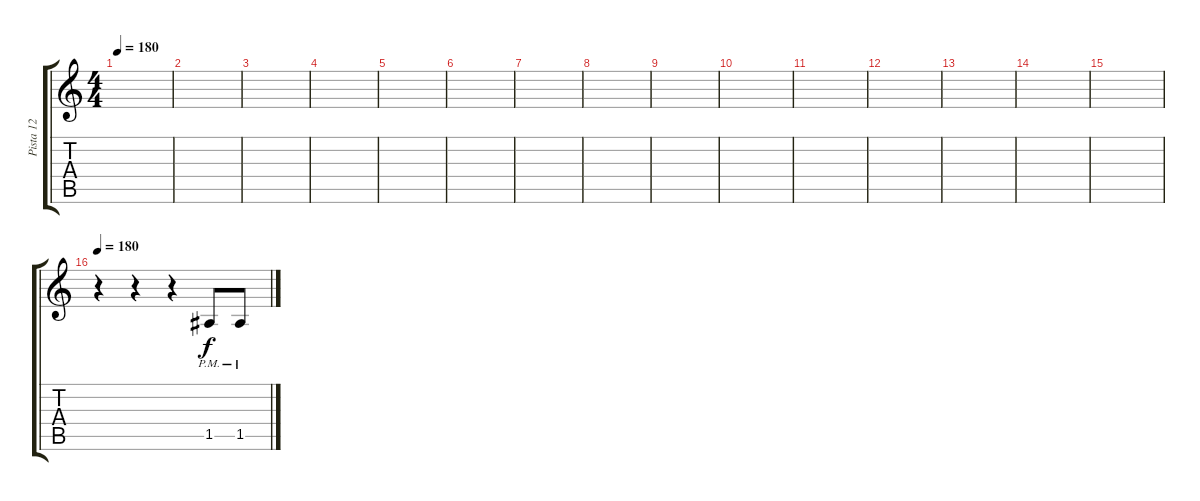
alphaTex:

\track ("Pista 12" "Pista 12") {instrument distortionguitar}
\staff {score tabs}
\tuning (E4 B3 G3 D3 A2 E2) {hide}
\ts (4 4)
\tempo 180
\clef g2
\ks c
|
|
|
|
|
|
|
|
|
|
|
|
|
|
|
\tempo 180
r.4 r.4 r.4 1.5{pm}.8 1.5{pm}.8
